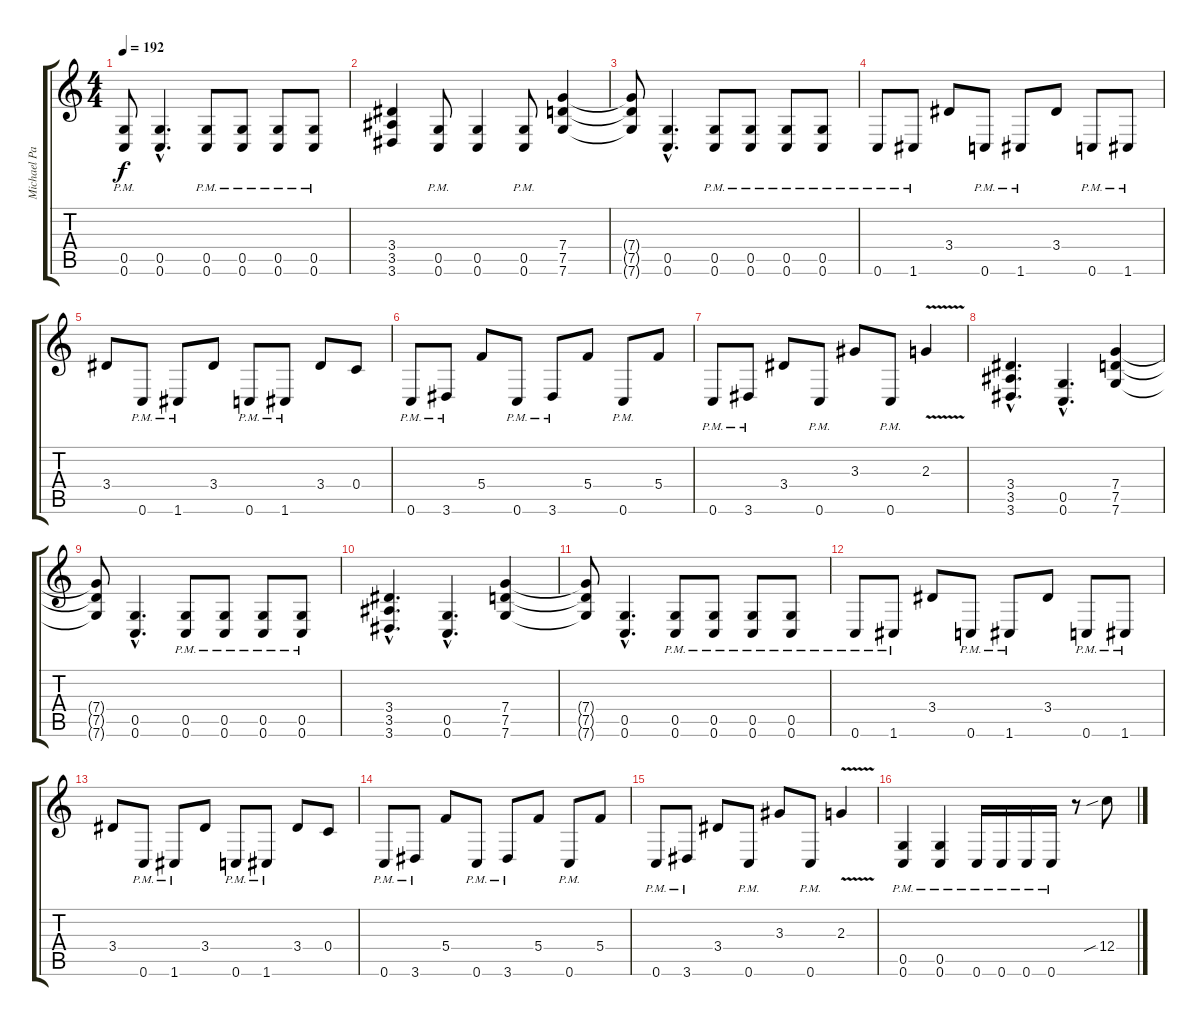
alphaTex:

\track ("Michael Paget (Guitar + Vocals)" "Michael Pa") {instrument distortionguitar}
\staff {score tabs}
\tuning (D4 A3 F3 C3 G2 C2) {hide}
\ts (4 4)
\tempo 192
\clef g2
\ks c
(0.5{pm} 0.6{pm}).8{dy f} (0.5{hac} 0.6{hac}).4{d} (0.5{pm} 0.6{pm}).8 (0.5{pm} 0.6{pm}).8 (0.5{pm} 0.6{pm}).8 (0.5{pm} 0.6{pm}).8 |
(3.4 3.5 3.6).4 (0.5{pm} 0.6{pm}).8 (0.5 0.6).4 (0.5{pm} 0.6{pm}).8 (7.4 7.5 7.6).4 |
(7.4{t} 7.5{t} 7.6{t}).8 (0.5{hac} 0.6{hac}).4{d} (0.5{pm} 0.6{pm}).8 (0.5{pm} 0.6{pm}).8 (0.5{pm} 0.6{pm}).8 (0.5{pm} 0.6{pm}).8 |
0.6{pm}.8 1.6{pm}.8 3.4.8 0.6{pm}.8 1.6{pm}.8 3.4.8 0.6{pm}.8 1.6{pm}.8 |
3.4.8 0.6{pm}.8 1.6{pm}.8 3.4.8 0.6{pm}.8 1.6{pm}.8 3.4.8 0.4.8 |
0.6{pm}.8 3.6{pm}.8 5.4.8 0.6{pm}.8 3.6{pm}.8 5.4.8 0.6{pm}.8 5.4.8 |
0.6{pm}.8 3.6{pm}.8 3.4.8 0.6{pm}.8 3.3.8 0.6{pm}.8 2.3{v}.4 |
(3.4{hac} 3.5{hac} 3.6{hac}).4{d} (0.5{hac} 0.6{hac}).4{d} (7.4 7.5 7.6).4 |
(7.4{t} 7.5{t} 7.6{t}).8 (0.5{hac} 0.6{hac}).4{d} (0.5{pm} 0.6{pm}).8 (0.5{pm} 0.6{pm}).8 (0.5{pm} 0.6{pm}).8 (0.5{pm} 0.6{pm}).8 |
(3.4{hac} 3.5{hac} 3.6{hac}).4{d} (0.5{hac} 0.6{hac}).4{d} (7.4 7.5 7.6).4 |
(7.4{t} 7.5{t} 7.6{t}).8 (0.5{hac} 0.6{hac}).4{d} (0.5{pm} 0.6{pm}).8 (0.5{pm} 0.6{pm}).8 (0.5{pm} 0.6{pm}).8 (0.5{pm} 0.6{pm}).8 |
0.6{pm}.8 1.6{pm}.8 3.4.8 0.6{pm}.8 1.6{pm}.8 3.4.8 0.6{pm}.8 1.6{pm}.8 |
3.4.8 0.6{pm}.8 1.6{pm}.8 3.4.8 0.6{pm}.8 1.6{pm}.8 3.4.8 0.4.8 |
0.6{pm}.8 3.6{pm}.8 5.4.8 0.6{pm}.8 3.6{pm}.8 5.4.8 0.6{pm}.8 5.4.8 |
0.6{pm}.8 3.6{pm}.8 3.4.8 0.6{pm}.8 3.3.8 0.6{pm}.8 2.3{v}.4 |
(0.5{pm} 0.6{pm}).4{balance 8} (0.5{pm} 0.6{pm}).4 0.6{pm}.16 0.6{pm}.16 0.6{pm}.16 0.6{pm}.16 r.8 12.4{sib}.8
